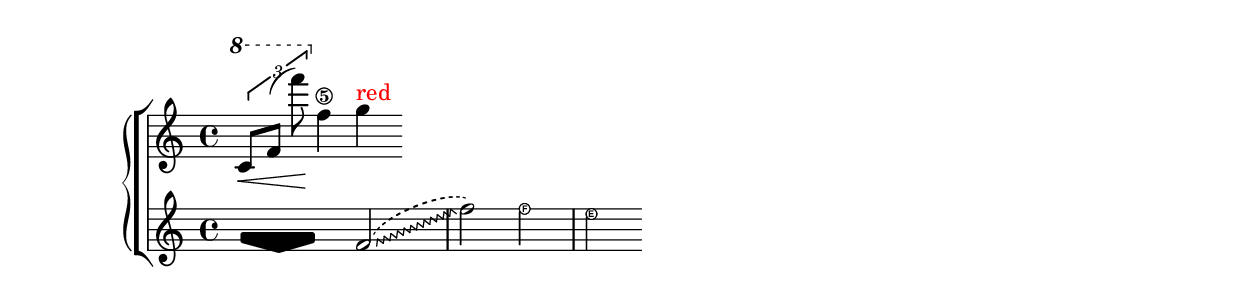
\header {
  texidoc = "Excercise all output functions"
}

\version "2.10.0"

\paper { ragged-right = ##t }

\relative {
  \new StaffGroup \new PianoStaff <<
    \new Staff
      {
	#(set-octavation 1)
	\times 2/3 {  c'8[\< f]( f''\!)  }
	#(set-octavation 0)
	<f,, \5>4

	\override TextScript #'color = #red
	g4^"red"
      }
    
    \new Staff \relative c'' {
      \makeClusters { <g a>8 <e a> <g a>4 }
      
      \override Glissando #'style = #'zigzag
      \slurDashed
      f2( \glissando f')
      \setEasyHeads
      f e 
    }
  >>
}
